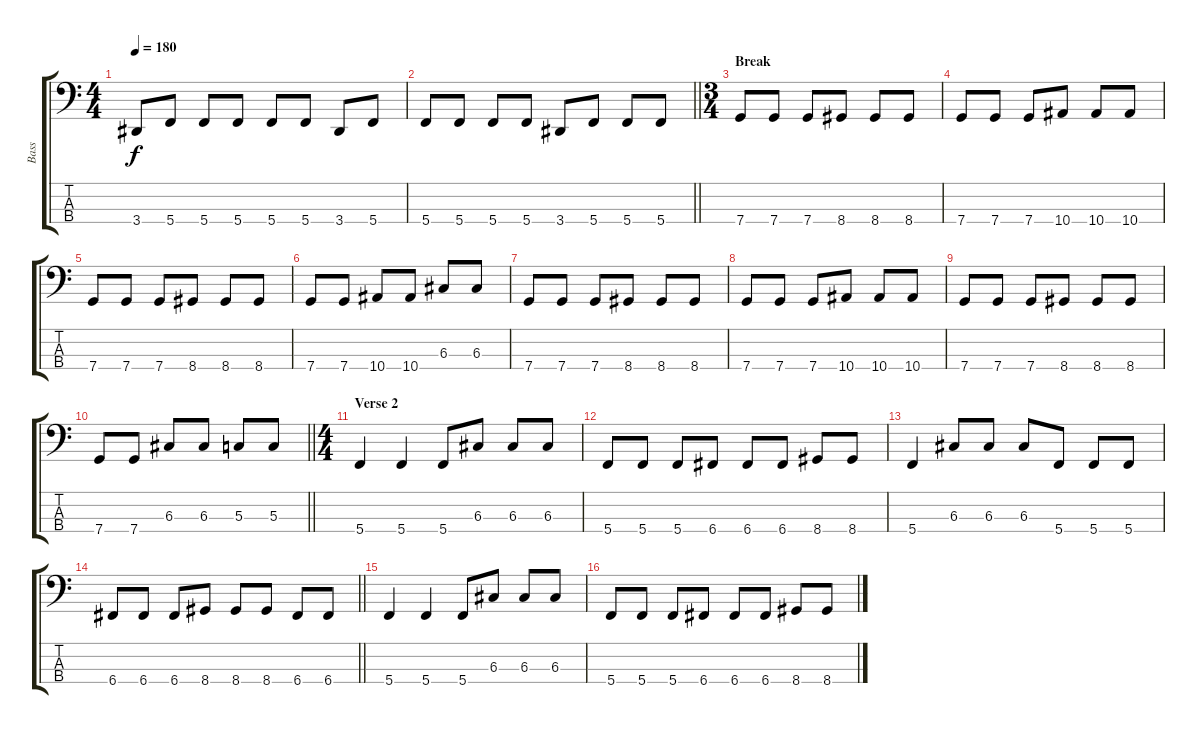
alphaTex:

\track ("Bass" "Bass") {instrument electricbasspick}
\staff {score tabs}
\tuning (F2 C2 G1 C1) {hide}
\ts (4 4)
\tempo 180
\clef f4
\ks c
3.4.8{dy f} 5.4.8 5.4.8 5.4.8 5.4.8 5.4.8 3.4.8 5.4.8 |
\barLineRight lightlight
5.4.8 5.4.8 5.4.8 5.4.8 3.4.8 5.4.8 5.4.8 5.4.8 |
\ts (3 4)
\section ("" "Break")
7.4.8 7.4.8 7.4.8 8.4.8 8.4.8 8.4.8 |
7.4.8 7.4.8 7.4.8 10.4.8 10.4.8 10.4.8 |
7.4.8 7.4.8 7.4.8 8.4.8 8.4.8 8.4.8 |
7.4.8 7.4.8 10.4.8 10.4.8 6.3.8 6.3.8 |
7.4.8 7.4.8 7.4.8 8.4.8 8.4.8 8.4.8 |
7.4.8 7.4.8 7.4.8 10.4.8 10.4.8 10.4.8 |
7.4.8 7.4.8 7.4.8 8.4.8 8.4.8 8.4.8 |
\barLineRight lightlight
7.4.8 7.4.8 6.3.8 6.3.8 5.3.8 5.3.8 |
\ts (4 4)
\section ("" "Verse 2")
5.4.4 5.4.4 5.4.8 6.3.8 6.3.8 6.3.8 |
5.4.8 5.4.8 5.4.8 6.4.8 6.4.8 6.4.8 8.4.8 8.4.8 |
5.4.4 6.3.8 6.3.8 6.3.8 5.4.8 5.4.8 5.4.8 |
\barLineRight lightlight
6.4.8 6.4.8 6.4.8 8.4.8 8.4.8 8.4.8 6.4.8 6.4.8 |
5.4.4 5.4.4 5.4.8 6.3.8 6.3.8 6.3.8 |
5.4.8 5.4.8 5.4.8 6.4.8 6.4.8 6.4.8 8.4.8 8.4.8
